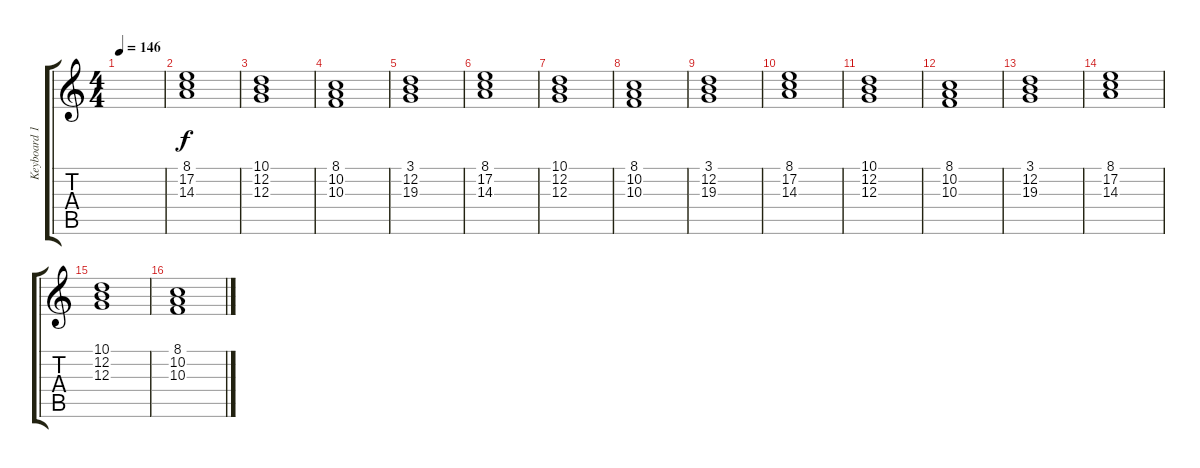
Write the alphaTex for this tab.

\track ("Keyboard 1" "Keyboard 1") {instrument tremolostrings}
\staff {score tabs}
\tuning (E4 B3 G3 D3 A2 E2) {hide}
\ts (4 4)
\tempo 146
\clef g2
\ks c
|
(8.1 17.2 14.3).1 |
(10.1 12.2 12.3).1 |
(8.1 10.2 10.3).1 |
(3.1 12.2 19.3).1 |
(8.1 17.2 14.3).1 |
(10.1 12.2 12.3).1 |
(8.1 10.2 10.3).1 |
(3.1 12.2 19.3).1 |
(8.1 17.2 14.3).1 |
(10.1 12.2 12.3).1 |
(8.1 10.2 10.3).1 |
(3.1 12.2 19.3).1 |
(8.1 17.2 14.3).1 |
(10.1 12.2 12.3).1 |
(8.1 10.2 10.3).1
